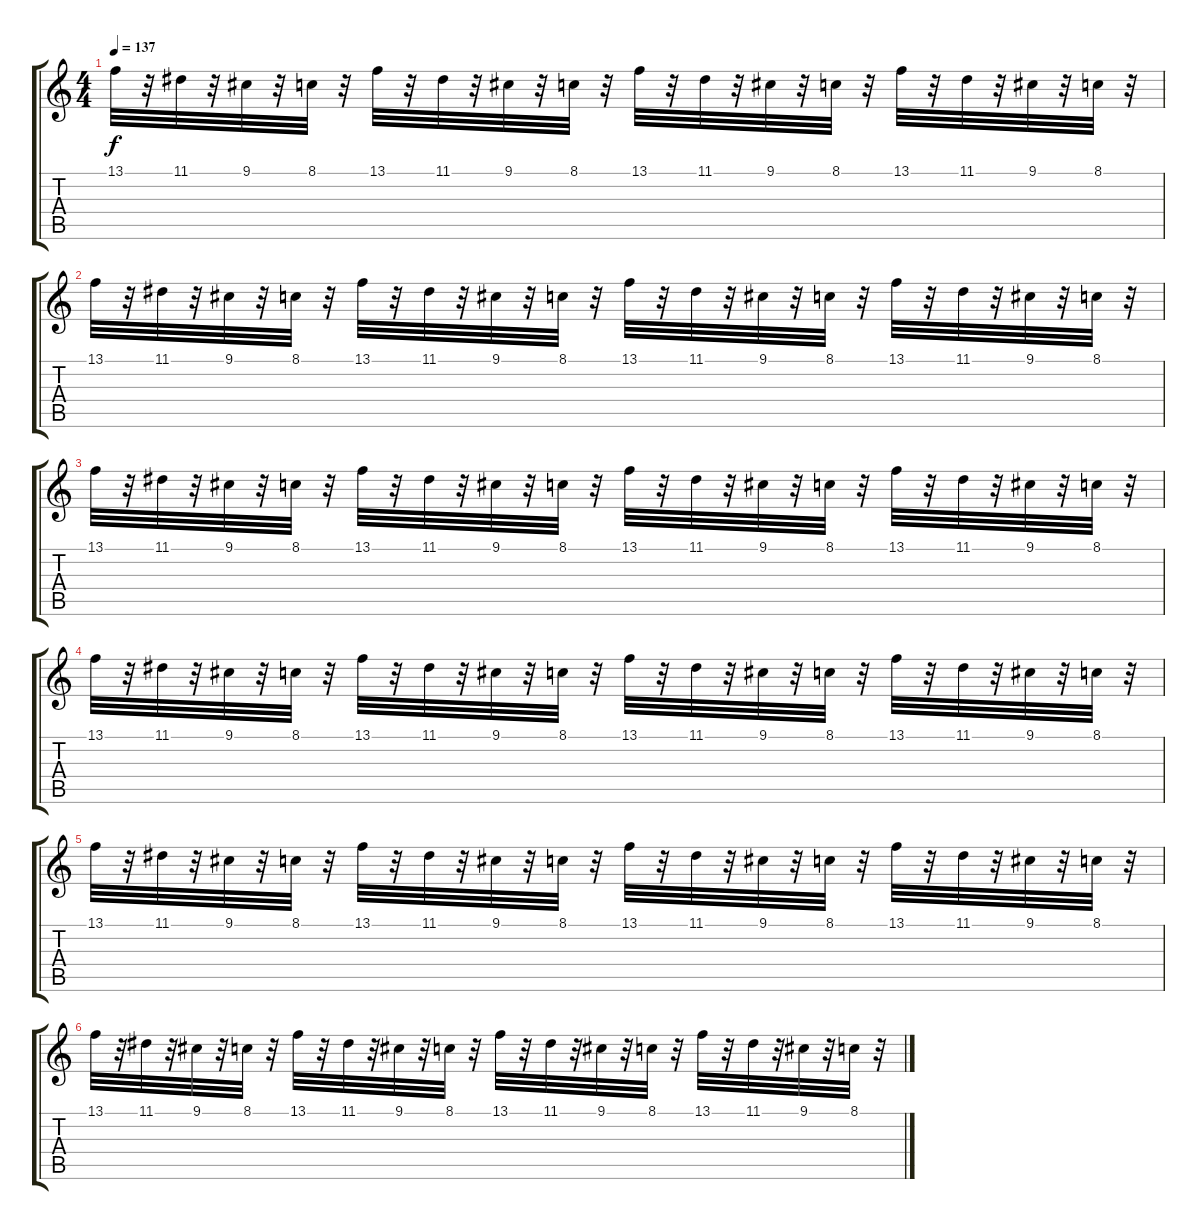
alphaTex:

\track "" {instrument lead2sawtooth}
\staff {score tabs}
\tuning (E4 B3 G3 D3 A2 E2) {hide}
\ts (4 4)
\tempo 137
\clef g2
\ks c
13.1.32{dy f volume 11} r.32 11.1.32 r.32 9.1.32 r.32 8.1.32 r.32 13.1.32 r.32 11.1.32 r.32 9.1.32 r.32 8.1.32 r.32 13.1.32 r.32 11.1.32 r.32 9.1.32 r.32 8.1.32 r.32 13.1.32 r.32 11.1.32 r.32 9.1.32 r.32 8.1.32 r.32 |
13.1.32 r.32 11.1.32 r.32 9.1.32 r.32 8.1.32 r.32 13.1.32 r.32 11.1.32 r.32 9.1.32 r.32 8.1.32 r.32 13.1.32 r.32 11.1.32 r.32 9.1.32 r.32 8.1.32 r.32 13.1.32 r.32 11.1.32 r.32 9.1.32 r.32 8.1.32 r.32 |
13.1.32 r.32 11.1.32 r.32 9.1.32 r.32 8.1.32 r.32 13.1.32 r.32 11.1.32 r.32 9.1.32 r.32 8.1.32 r.32 13.1.32 r.32 11.1.32 r.32 9.1.32 r.32 8.1.32 r.32 13.1.32 r.32 11.1.32 r.32 9.1.32 r.32 8.1.32 r.32 |
13.1.32 r.32 11.1.32 r.32 9.1.32 r.32 8.1.32 r.32 13.1.32 r.32 11.1.32 r.32 9.1.32 r.32 8.1.32 r.32 13.1.32 r.32 11.1.32 r.32 9.1.32 r.32 8.1.32 r.32 13.1.32 r.32 11.1.32 r.32 9.1.32 r.32 8.1.32 r.32 |
13.1.32 r.32 11.1.32 r.32 9.1.32 r.32 8.1.32 r.32 13.1.32 r.32 11.1.32 r.32 9.1.32 r.32 8.1.32 r.32 13.1.32 r.32 11.1.32 r.32 9.1.32 r.32 8.1.32 r.32 13.1.32 r.32 11.1.32 r.32 9.1.32 r.32 8.1.32 r.32 |
13.1.32 r.32 11.1.32 r.32 9.1.32 r.32 8.1.32 r.32 13.1.32 r.32 11.1.32 r.32 9.1.32 r.32 8.1.32 r.32 13.1.32 r.32 11.1.32 r.32 9.1.32 r.32 8.1.32 r.32 13.1.32 r.32 11.1.32 r.32 9.1.32 r.32 8.1.32 r.32
